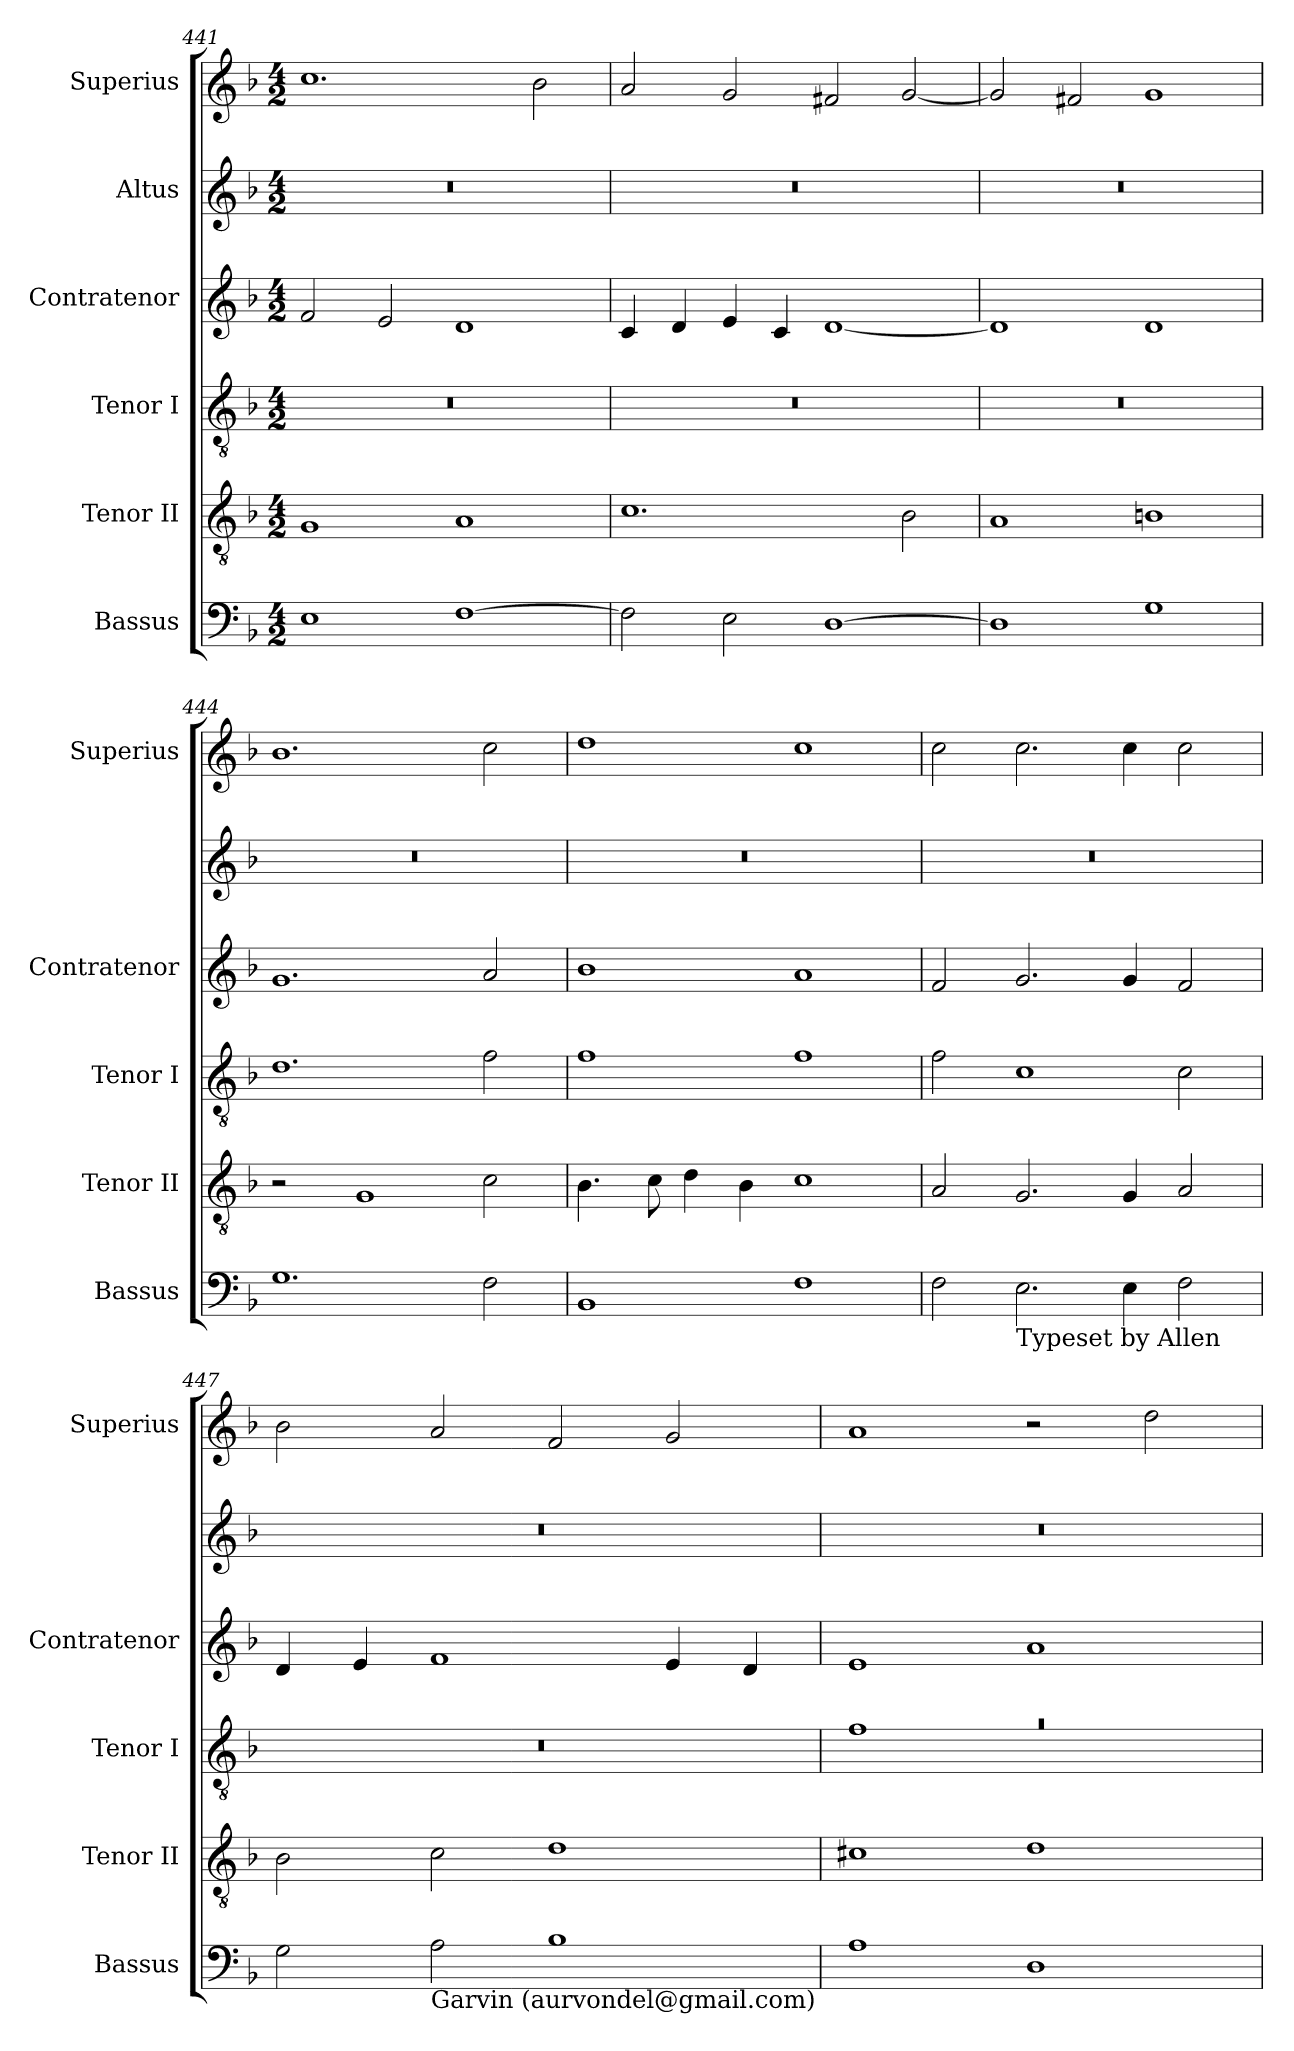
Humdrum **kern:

**kern	**kern	**kern	**kern	**kern	**kern
*part6	*part5	*part4	*part3	*part2	*part1
*staff6	*staff5	*staff4	*staff3	*staff2	*staff1
*I"Bassus	*I"Tenor II	*I"Tenor I	*I"Contratenor	*I"Altus	*I"Superius
*I'Bassus	*I'Tenor II	*I'Tenor I	*I'Contratenor	*	*I'Superius
*clefF4	*clefGv2	*clefGv2	*clefG2	*clefG2	*clefG2
*k[b-]	*k[b-]	*k[b-]	*k[b-]	*k[b-]	*k[b-]
*F:	*F:	*F:	*F:	*F:	*F:
*M4/2	*M4/2	*M4/2	*M4/2	*M4/2	*M4/2
=441	=441	=441	=441	=441	=441
1E	1G	0r	2f/	0r	1.cc
.	.	.	2e/	.	.
[>1F	1A	.	1d	.	.
.	.	.	.	.	2b-\
=442	=442	=442	=442	=442	=442
2F\]	1.c	0r	4c/	0r	2a/
.	.	.	4d/	.	.
2E\	.	.	4e/	.	2g/
.	.	.	4c/	.	.
[>1D	.	.	[<1d	.	2f#X/
.	2B-\	.	.	.	[<2g/
=443	=443	=443	=443	=443	=443
1D]	1A	0r	1d]	0r	2g/]
.	.	.	.	.	2f#X/
1G	1Bn	.	1d	.	1g
=444	=444	=444	=444	=444	=444
1.G	2r	1.d	1.g	0r	1.b-
.	1G	.	.	.	.
2F\	2c\	2f\	2a/	.	2cc\
!!LO:LB:g=z
=445	=445	=445	=445	=445	=445
1BB-	4.B-\	1f	1b-	0r	1dd
.	8c\	.	.	.	.
.	4d\	.	.	.	.
.	4B-\	.	.	.	.
1F	1c	1f	1a	.	1cc
=446	=446	=446	=446	=446	=446
2F\	2A/	2f\	2f/	0r	2cc\
!LO:TX:b:t=Typeset by Allen	!	!	!	!	!
2.E\	2.G/	1c	2.g/	.	2.cc\
4E\	4G/	.	4g/	.	4cc\
2F\	2A/	2c\	2f/	.	2cc\
=447	=447	=447	=447	=447	=447
2G\	2B-\	0r	4d/	0r	2b-\
.	.	.	4e/	.	.
!LO:TX:b:t=Garvin (aurvondel@gmail.com)	!	!	!	!	!
2A\	2c\	.	1f	.	2a/
1B-	1d	.	.	.	2f/
.	.	.	4e/	.	2g/
.	.	.	4d/	.	.
=448	=448	=448	=448	=448	=448
!	!	!LO:N:vis=1	!	!	!
*	*	*^	*	*	*
1A	1c#X	0ra	1f	1e	0r	1a
1D	1d	.	1ryy	1a	.	2r
.	.	.	.	.	.	2dd\
*	*	*v	*v	*	*	*
=	=	=	=	=	=
*-	*-	*-	*-	*-	*-
